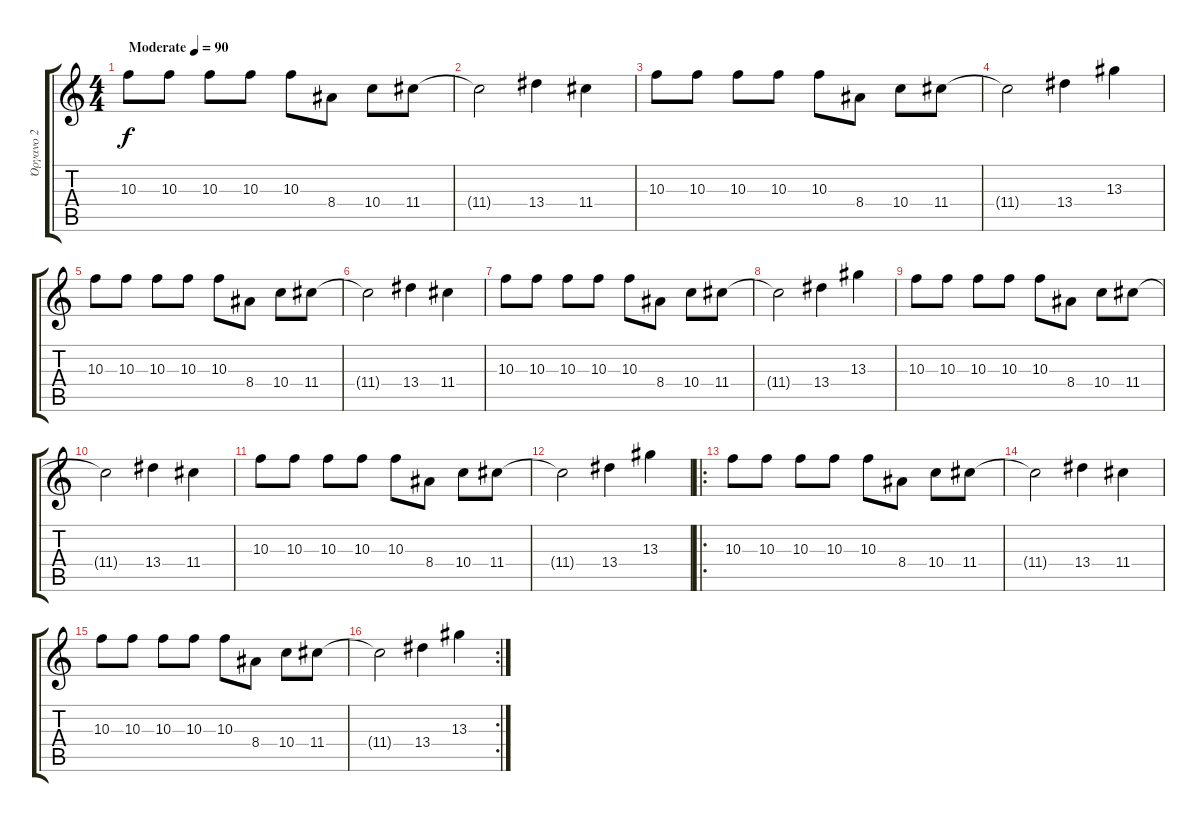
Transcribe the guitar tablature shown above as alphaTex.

\track ("Όργανο 2" "Όργανο 2") {instrument overdrivenguitar}
\staff {score tabs}
\tuning (E4 B3 G3 D3 A2 D2) {hide}
\ts (4 4)
\tempo (90 "Moderate")
\clef g2
\ks c
10.3.8{dy f instrument overdrivenguitar} 10.3.8 10.3.8 10.3.8 10.3.8 8.4.8 10.4.8 11.4.8 |
11.4{t}.2 13.4.4 11.4.4 |
10.3.8 10.3.8 10.3.8 10.3.8 10.3.8 8.4.8 10.4.8 11.4.8 |
11.4{t}.2 13.4.4 13.3.4 |
10.3.8 10.3.8 10.3.8 10.3.8 10.3.8 8.4.8 10.4.8 11.4.8 |
11.4{t}.2 13.4.4 11.4.4 |
10.3.8 10.3.8 10.3.8 10.3.8 10.3.8 8.4.8 10.4.8 11.4.8 |
11.4{t}.2 13.4.4 13.3.4 |
10.3.8 10.3.8 10.3.8 10.3.8 10.3.8 8.4.8 10.4.8 11.4.8 |
11.4{t}.2 13.4.4 11.4.4 |
10.3.8 10.3.8 10.3.8 10.3.8 10.3.8 8.4.8 10.4.8 11.4.8 |
11.4{t}.2 13.4.4 13.3.4 |
\ro
10.3.8 10.3.8 10.3.8 10.3.8 10.3.8 8.4.8 10.4.8 11.4.8 |
11.4{t}.2 13.4.4 11.4.4 |
10.3.8 10.3.8 10.3.8 10.3.8 10.3.8 8.4.8 10.4.8 11.4.8 |
\rc 2
11.4{t}.2 13.4.4 13.3.4
